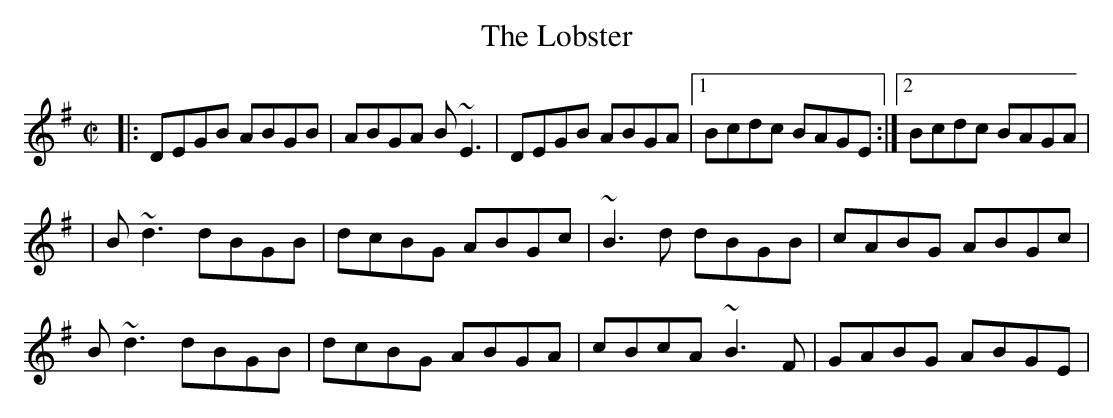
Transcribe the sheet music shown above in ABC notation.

X:1
T:Lobster, The
M:C|
K:G
|: DEGB ABGB | ABGA B~E3 | DEGB ABGA |1 Bcdc BAGE :|2 Bcdc BAGA |
| B~d3 dBGB | dcBG ABGc | ~B3d dBGB | cABG ABGc |
B~d3 dBGB | dcBG ABGA | cBcA ~B3F | GABG ABGE |
